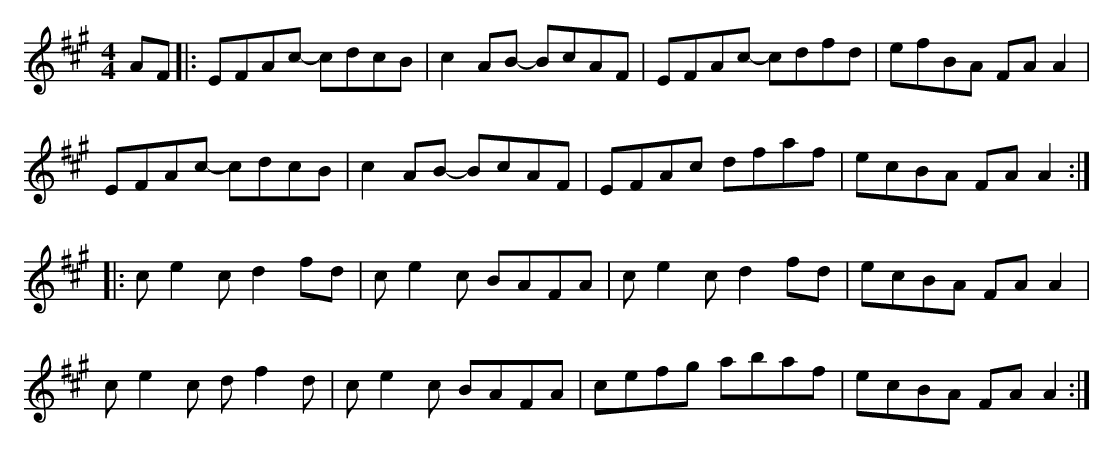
X:1
M:4/4
K:A
AF|:EFAc- cdcB|c2AB- BcAF|EFAc- cdfd|efBA FAA2|
EFAc -cdcB|c2AB- BcAF|EFAc dfaf|ecBA FAA2:|
|:ce2c d2fd|ce2c BAFA|ce2c d2fd|ecBA FAA2|
ce2c df2d|ce2c BAFA|cefg abaf|ecBA FAA2:|
